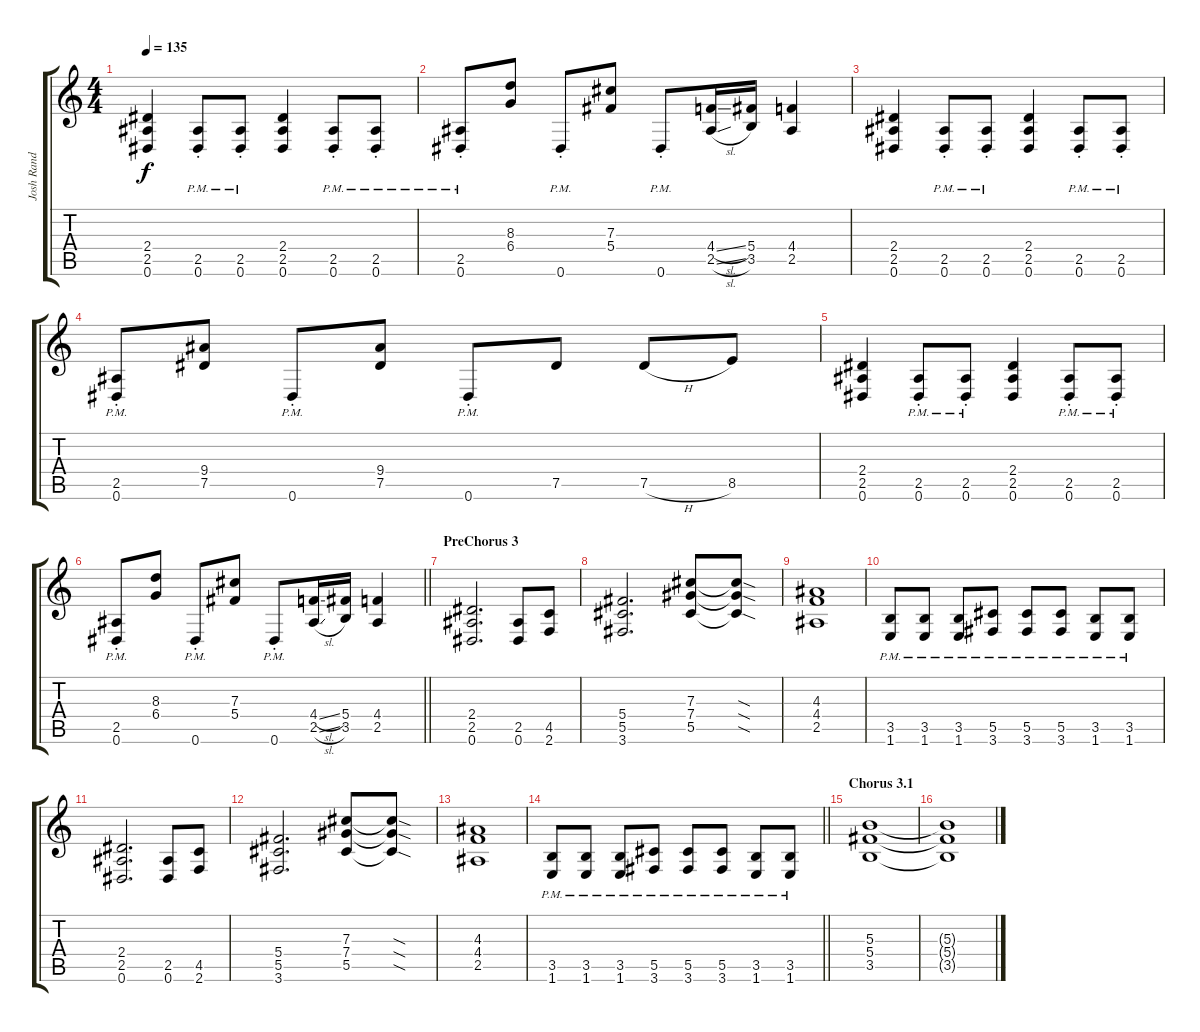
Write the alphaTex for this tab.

\track ("Josh Rand" "Josh Rand") {instrument distortionguitar}
\staff {score tabs}
\tuning (Eb4 Bb3 Gb3 Db3 Ab2 Eb2) {hide}
\ts (4 4)
\tempo 135
\clef g2
\ks c
(2.4 2.5 0.6).4{dy f} (2.5{pm st} 0.6{pm st}).8 (2.5{pm st} 0.6{pm st}).8 (2.4 2.5 0.6).4 (2.5{pm st} 0.6{pm st}).8 (2.5{pm st} 0.6{pm st}).8 |
(2.5{pm st} 0.6{pm st}).8 (8.3 6.4).8 0.6{pm st}.8 (7.3 5.4).8 0.6{pm st}.8 (4.4{sl} 2.5{sl}).16 (5.4 3.5).16 (4.4 2.5).4 |
(2.4 2.5 0.6).4 (2.5{pm st} 0.6{pm st}).8 (2.5{pm st} 0.6{pm st}).8 (2.4 2.5 0.6).4 (2.5{pm st} 0.6{pm st}).8 (2.5{pm st} 0.6{pm st}).8 |
(2.5{pm st} 0.6{pm st}).8 (9.4 7.5).8 0.6{pm st}.8 (9.4 7.5).8 0.6{pm st}.8 7.5.8 7.5{h}.8 8.5.8 |
(2.4 2.5 0.6).4 (2.5{pm st} 0.6{pm st}).8 (2.5{pm st} 0.6{pm st}).8 (2.4 2.5 0.6).4 (2.5{pm st} 0.6{pm st}).8 (2.5{pm st} 0.6{pm st}).8 |
\barLineRight lightlight
(2.5{pm st} 0.6{pm st}).8 (8.3 6.4).8 0.6{pm st}.8 (7.3 5.4).8 0.6{pm st}.8 (4.4{sl} 2.5{sl}).16 (5.4 3.5).16 (4.4 2.5).4 |
\section ("" "PreChorus 3")
(2.4 2.5 0.6).2{d} (2.5 0.6).8 (4.5 2.6).8 |
(5.4 5.5 3.6).2{d} (7.3 7.4 5.5).8 (7.3{sod t} 7.4{sod t} 5.5{sod t}).8 |
(4.3 4.4 2.5).1 |
(3.5{pm} 1.6{pm}).8 (3.5{pm} 1.6{pm}).8 (3.5{pm} 1.6{pm}).8 (5.5{pm} 3.6{pm}).8 (5.5{pm} 3.6{pm}).8 (5.5{pm} 3.6{pm}).8 (3.5{pm} 1.6{pm}).8 (3.5{pm} 1.6{pm}).8 |
(2.4 2.5 0.6).2{d} (2.5 0.6).8 (4.5 2.6).8 |
(5.4 5.5 3.6).2{d} (7.3 7.4 5.5).8 (7.3{sod t} 7.4{sod t} 5.5{sod t}).8 |
(4.3 4.4 2.5).1 |
\barLineRight lightlight
(3.5{pm} 1.6{pm}).8 (3.5{pm} 1.6{pm}).8 (3.5{pm} 1.6{pm}).8 (5.5{pm} 3.6{pm}).8 (5.5{pm} 3.6{pm}).8 (5.5{pm} 3.6{pm}).8 (3.5{pm} 1.6{pm}).8 (3.5{pm} 1.6{pm}).8 |
\section ("" "Chorus 3.1")
(5.3 5.4 3.5).1 |
(5.3{t} 5.4{t} 3.5{t}).1{volume 9}
